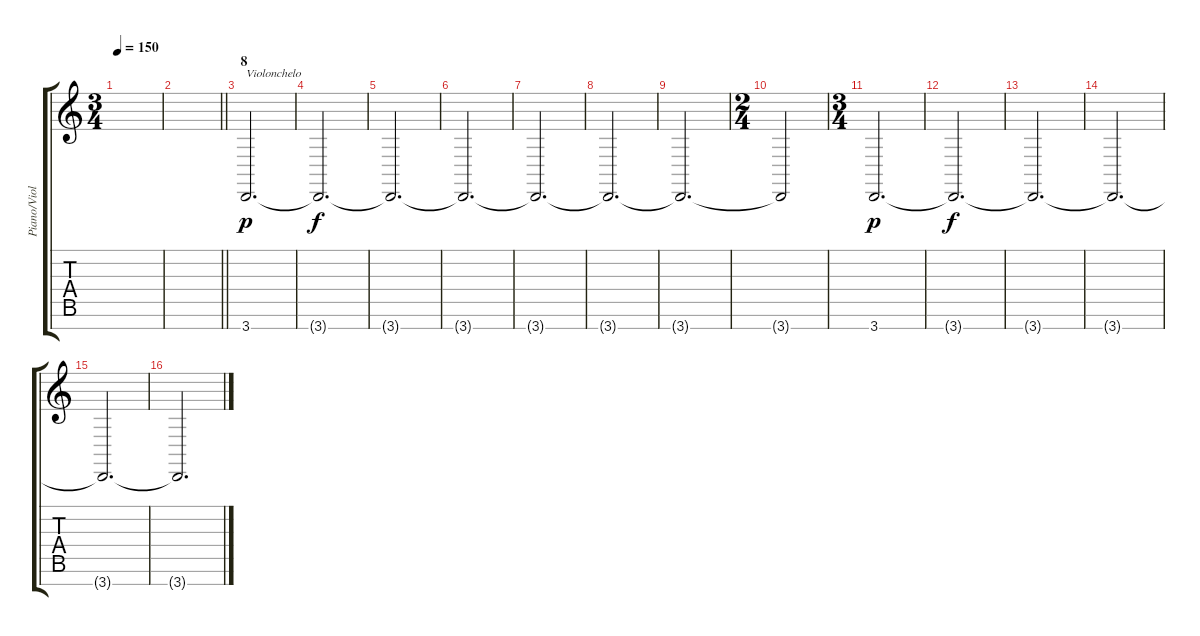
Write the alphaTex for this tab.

\track ("Piano/Violonchelo" "Piano/Viol") {instrument acousticgrandpiano}
\staff {score tabs}
\tuning (E4 B3 G3 D3 A2 E2 B1) {hide}
\ts (3 4)
\tempo 150
\clef g2
\ks c
|
\barLineRight lightlight
|
\section ("" "8")
3.7.2{d txt "Violonchelo" dy p volume 12 instrument contrabass} |
3.7{t}.2{d dy f} |
3.7{t}.2{d} |
3.7{t}.2{d} |
3.7{t}.2{d} |
3.7{t}.2{d} |
3.7{t}.2{d} |
\ts (2 4)
3.7{t}.2 |
\ts (3 4)
3.7.2{d dy p} |
3.7{t}.2{d dy f} |
3.7{t}.2{d} |
3.7{t}.2{d} |
3.7{t}.2{d} |
3.7{t}.2{d}
